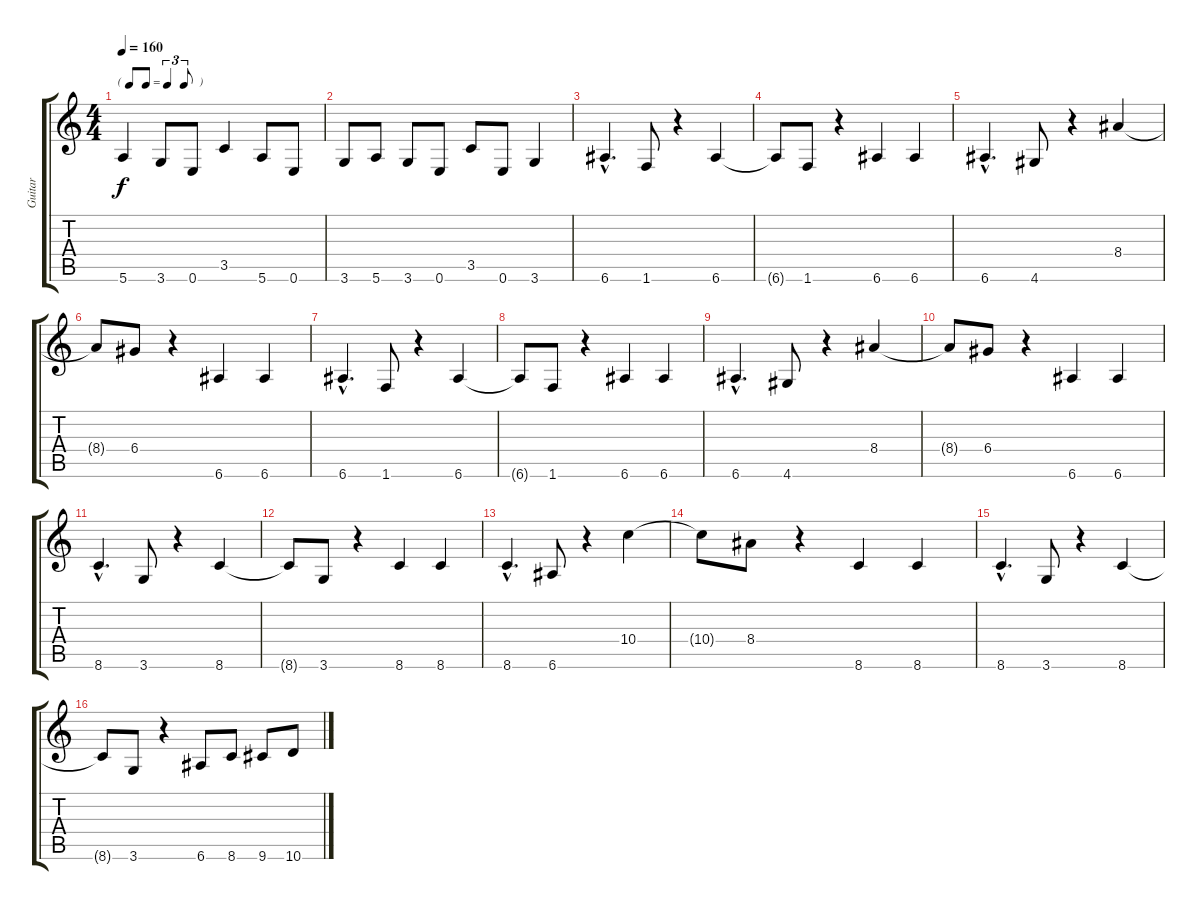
\track ("Guitar" "Guitar") {instrument distortionguitar}
\staff {score tabs}
\tuning (E4 B3 G3 D3 A2 E2) {hide}
\ts (4 4)
\tf triplet8th
\tempo 160
\clef g2
\ks c
5.6{t}.4{dy f} 3.6.8 0.6.8 3.5.4 5.6.8 0.6.8 |
3.6.8 5.6.8 3.6.8 0.6.8 3.5.8 0.6.8 3.6.4 |
6.6{hac}.4{d balance 8} 1.6.8 r.4 6.6.4 |
6.6{t}.8 1.6.8 r.4 6.6.4 6.6.4 |
6.6{hac}.4{d} 4.6.8 r.4 8.4.4 |
8.4{t}.8 6.4.8 r.4 6.6.4 6.6.4 |
6.6{hac}.4{d} 1.6.8 r.4 6.6.4 |
6.6{t}.8 1.6.8 r.4 6.6.4 6.6.4 |
6.6{hac}.4{d} 4.6.8 r.4 8.4.4 |
8.4{t}.8 6.4.8 r.4 6.6.4 6.6.4 |
8.6{hac}.4{d} 3.6.8 r.4 8.6.4 |
8.6{t}.8 3.6.8 r.4 8.6.4 8.6.4 |
8.6{hac}.4{d} 6.6.8 r.4 10.4.4 |
10.4{t}.8 8.4.8 r.4 8.6.4 8.6.4 |
8.6{hac}.4{d} 3.6.8 r.4 8.6.4 |
8.6{t}.8 3.6.8 r.4 6.6.8 8.6.8 9.6.8 10.6.8
